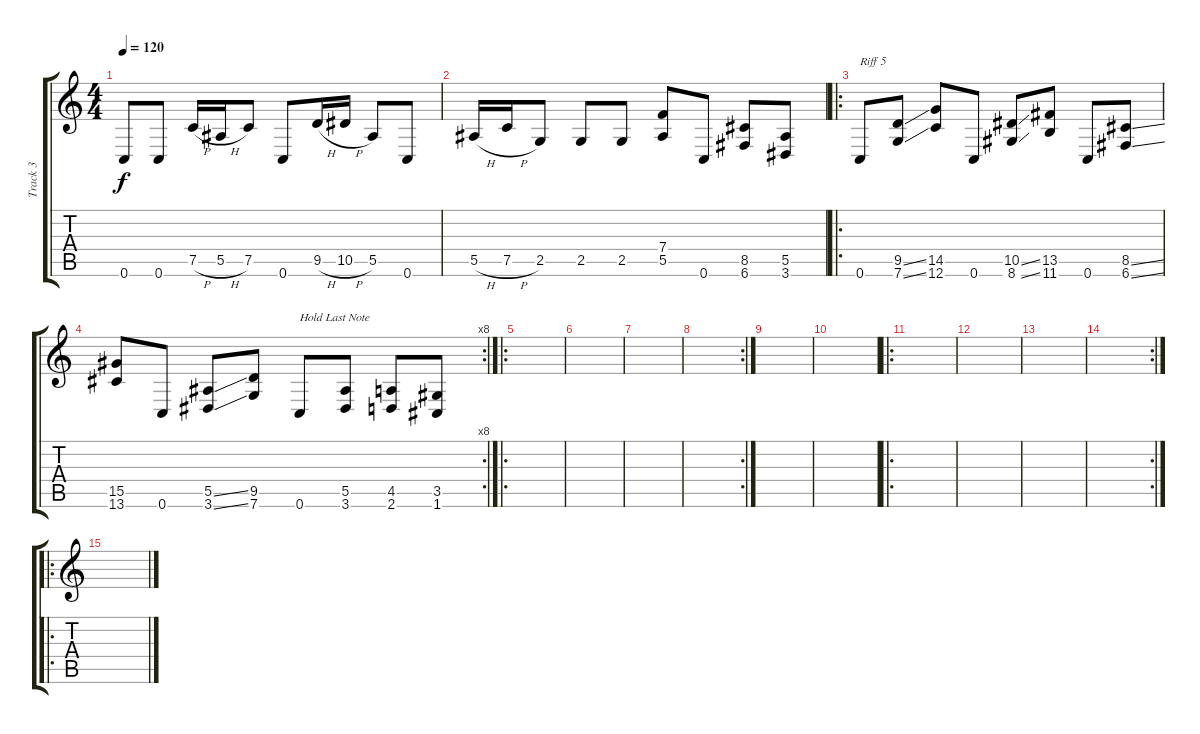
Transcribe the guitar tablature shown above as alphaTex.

\track ("Track 3" "Track 3") {instrument distortionguitar}
\staff {score tabs}
\tuning (C4 G3 Eb3 Bb2 F2 C2) {hide}
\ts (4 4)
\tempo 120
\clef g2
\ks c
0.6.8{dy f} 0.6.8 7.5{h}.16 5.5{h}.16 7.5.8 0.6.8 9.5{h}.16 10.5{h}.16 5.5.8 0.6.8 |
5.5{h}.16 7.5{h}.16 2.5.8 2.5.8 2.5.8 (7.4 5.5).8 0.6.8 (8.5 6.6).8 (5.5 3.6).8 |
\ro
0.6.8{txt "Riff 5"} (9.5{ss} 7.6{ss}).8 (14.5 12.6).8 0.6.8 (10.5{ss} 8.6{ss}).8 (13.5 11.6).8 0.6.8 (8.5{ss} 6.6{ss}).8 |
\rc 8
(15.5 13.6).8 0.6.8 (5.5{ss} 3.6{ss}).8 (9.5 7.6).8 0.6.8{txt "Hold Last Note"} (5.5 3.6).8 (4.5 2.6).8 (3.5 1.6).8 |
\ro
|
|
|
\rc 2
|
|
|
\ro
|
|
|
\rc 2
|
\ro
